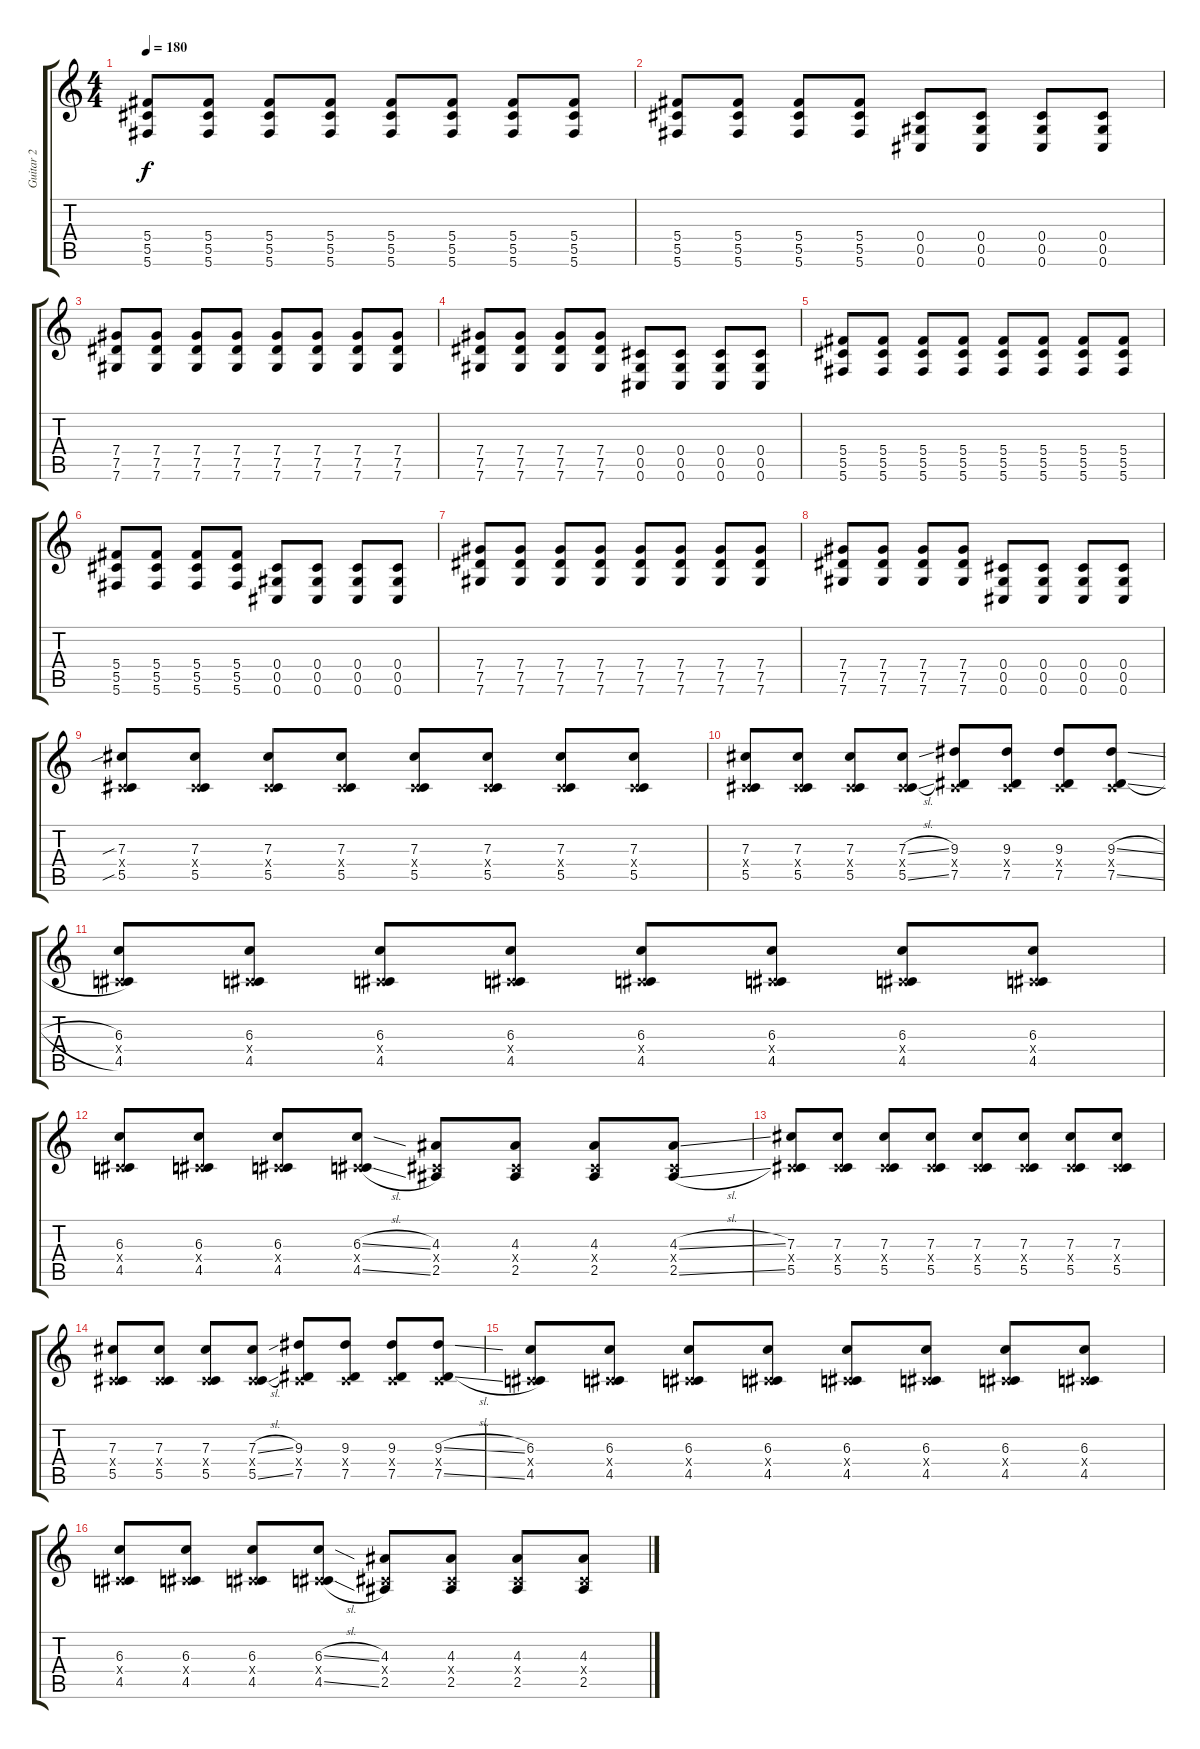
\track ("Guitar 2" "Guitar 2") {instrument distortionguitar}
\staff {score tabs}
\tuning (Eb4 Bb3 Gb3 Db3 Ab2 Db2) {hide}
\ts (4 4)
\tempo 180
\clef g2
\ks c
(5.4 5.5 5.6).8{dy f} (5.4 5.5 5.6).8 (5.4 5.5 5.6).8 (5.4 5.5 5.6).8 (5.4 5.5 5.6).8 (5.4 5.5 5.6).8 (5.4 5.5 5.6).8 (5.4 5.5 5.6).8 |
(5.4 5.5 5.6).8 (5.4 5.5 5.6).8 (5.4 5.5 5.6).8 (5.4 5.5 5.6).8 (0.4 0.5 0.6).8 (0.4 0.5 0.6).8 (0.4 0.5 0.6).8 (0.4 0.5 0.6).8 |
(7.4 7.5 7.6).8 (7.4 7.5 7.6).8 (7.4 7.5 7.6).8 (7.4 7.5 7.6).8 (7.4 7.5 7.6).8 (7.4 7.5 7.6).8 (7.4 7.5 7.6).8 (7.4 7.5 7.6).8 |
(7.4 7.5 7.6).8 (7.4 7.5 7.6).8 (7.4 7.5 7.6).8 (7.4 7.5 7.6).8 (0.4 0.5 0.6).8 (0.4 0.5 0.6).8 (0.4 0.5 0.6).8 (0.4 0.5 0.6).8 |
(5.4 5.5 5.6).8 (5.4 5.5 5.6).8 (5.4 5.5 5.6).8 (5.4 5.5 5.6).8 (5.4 5.5 5.6).8 (5.4 5.5 5.6).8 (5.4 5.5 5.6).8 (5.4 5.5 5.6).8 |
(5.4 5.5 5.6).8 (5.4 5.5 5.6).8 (5.4 5.5 5.6).8 (5.4 5.5 5.6).8 (0.4 0.5 0.6).8 (0.4 0.5 0.6).8 (0.4 0.5 0.6).8 (0.4 0.5 0.6).8 |
(7.4 7.5 7.6).8 (7.4 7.5 7.6).8 (7.4 7.5 7.6).8 (7.4 7.5 7.6).8 (7.4 7.5 7.6).8 (7.4 7.5 7.6).8 (7.4 7.5 7.6).8 (7.4 7.5 7.6).8 |
(7.4 7.5 7.6).8 (7.4 7.5 7.6).8 (7.4 7.5 7.6).8 (7.4 7.5 7.6).8 (0.4 0.5 0.6).8 (0.4 0.5 0.6).8 (0.4 0.5 0.6).8 (0.4 0.5 0.6).8 |
(7.3{sib} 0.4{x} 5.5{sib}).8 (7.3 0.4{x} 5.5).8 (7.3 0.4{x} 5.5).8 (7.3 0.4{x} 5.5).8 (7.3 0.4{x} 5.5).8 (7.3 0.4{x} 5.5).8 (7.3 0.4{x} 5.5).8 (7.3 0.4{x} 5.5).8 |
(7.3 0.4{x} 5.5).8 (7.3 0.4{x} 5.5).8 (7.3 0.4{x} 5.5).8 (7.3{sl} 0.4{x} 5.5{sl}).8 (9.3 0.4{x} 7.5).8 (9.3 0.4{x} 7.5).8 (9.3 0.4{x} 7.5).8 (9.3{sl} 0.4{x} 7.5{sl}).8 |
(6.3 0.4{x} 4.5).8 (6.3 0.4{x} 4.5).8 (6.3 0.4{x} 4.5).8 (6.3 0.4{x} 4.5).8 (6.3 0.4{x} 4.5).8 (6.3 0.4{x} 4.5).8 (6.3 0.4{x} 4.5).8 (6.3 0.4{x} 4.5).8 |
(6.3 0.4{x} 4.5).8 (6.3 0.4{x} 4.5).8 (6.3 0.4{x} 4.5).8 (6.3{sl} 0.4{x} 4.5{sl}).8 (4.3 0.4{x} 2.5).8 (4.3 0.4{x} 2.5).8 (4.3 0.4{x} 2.5).8 (4.3{sl} 0.4{x} 2.5{sl}).8 |
(7.3 0.4{x} 5.5).8 (7.3 0.4{x} 5.5).8 (7.3 0.4{x} 5.5).8 (7.3 0.4{x} 5.5).8 (7.3 0.4{x} 5.5).8 (7.3 0.4{x} 5.5).8 (7.3 0.4{x} 5.5).8 (7.3 0.4{x} 5.5).8 |
(7.3 0.4{x} 5.5).8 (7.3 0.4{x} 5.5).8 (7.3 0.4{x} 5.5).8 (7.3{sl} 0.4{x} 5.5{sl}).8 (9.3 0.4{x} 7.5).8 (9.3 0.4{x} 7.5).8 (9.3 0.4{x} 7.5).8 (9.3{sl} 0.4{x} 7.5{sl}).8 |
(6.3 0.4{x} 4.5).8 (6.3 0.4{x} 4.5).8 (6.3 0.4{x} 4.5).8 (6.3 0.4{x} 4.5).8 (6.3 0.4{x} 4.5).8 (6.3 0.4{x} 4.5).8 (6.3 0.4{x} 4.5).8 (6.3 0.4{x} 4.5).8 |
(6.3 0.4{x} 4.5).8 (6.3 0.4{x} 4.5).8 (6.3 0.4{x} 4.5).8 (6.3{sl} 0.4{x} 4.5{sl}).8 (4.3 0.4{x} 2.5).8 (4.3 0.4{x} 2.5).8 (4.3 0.4{x} 2.5).8 (4.3 0.4{x} 2.5).8
